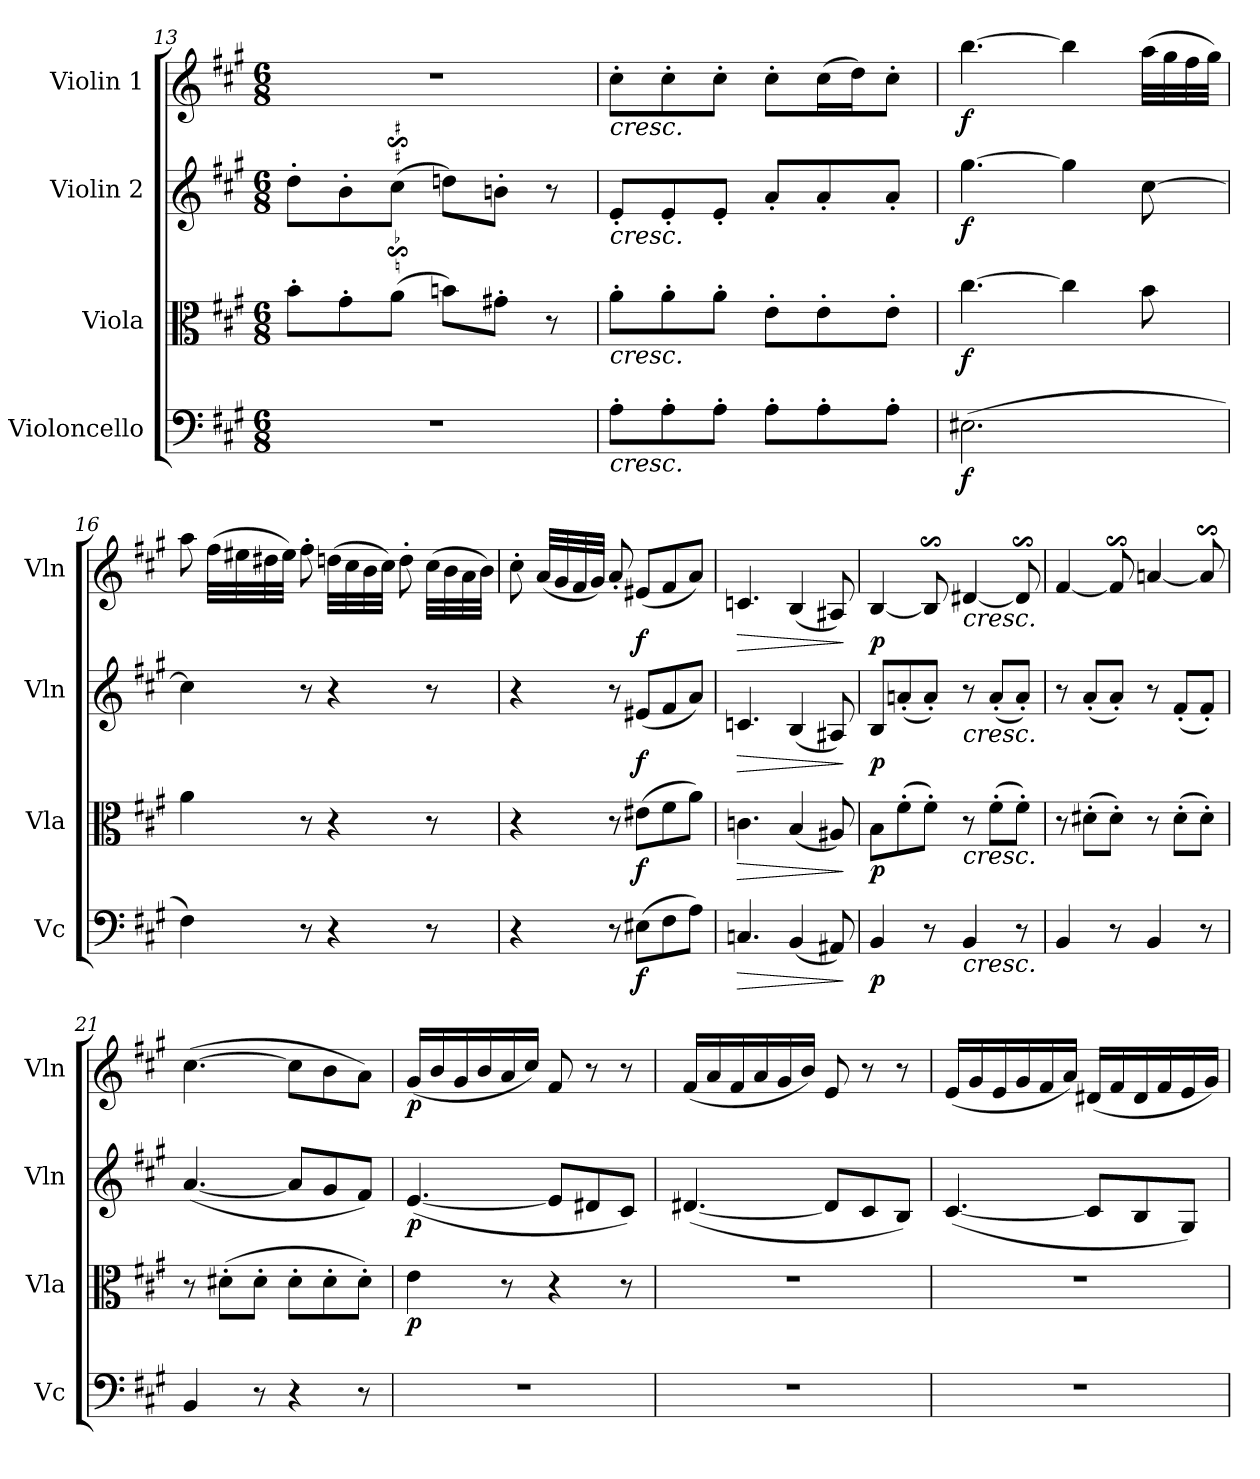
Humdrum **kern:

**kern	**dynam	**kern	**dynam	**kern	**dynam	**kern	**dynam
*part4	*part4	*part3	*part3	*part2	*part2	*part1	*part1
*staff4	*staff4	*staff3	*staff3	*staff2	*staff2	*staff1	*staff1
*I"Violoncello	*	*I"Viola	*	*I"Violin 2	*	*I"Violin 1	*
*I'Vc	*	*I'Vla	*	*I'Vln	*	*I'Vln	*
*clefF4	*	*clefC3	*	*clefG2	*	*clefG2	*
*k[f#c#g#]	*	*k[f#c#g#]	*	*k[f#c#g#]	*	*k[f#c#g#]	*
*M6/8	*	*M6/8	*	*M6/8	*	*M6/8	*
=13	=13	=13	=13	=13	=13	=13	=13
2.r	.	8b'\L	.	8dd'\L	.	2.r	.
.	.	8g#'\	.	8b'\	.	.	.
.	.	(8as$Ss\J	.	(8cc#s$sS\J	.	.	.
.	.	8b\L)	.	8dd\L)	.	.	.
.	.	8g#'\J	.	8b'\J	.	.	.
.	.	8r	.	8r	.	.	.
!!LO:PB:g=z
=14	=14	=14	=14	=14	=14	=14	=14
!	!	!	!	!	!	!LO:TX:b:i:t=cresc.	!
!	!	!	!	!LO:TX:b:i:t=cresc.	!	!	!
!	!	!LO:TX:b:i:t=cresc.	!	!	!	!	!
!LO:TX:b:i:t=cresc.	!	!	!	!	!	!	!
8A'\L	.	8a'\L	.	8e'/L	.	8cc#'\L	.
8A'\	.	8a'\	.	8e'/	.	8cc#'\	.
8A'\J	.	8a'\J	.	8e'/J	.	8cc#'\J	.
8A'\L	.	8e'\L	.	8a'/L	.	8cc#'\L	.
8A'\	.	8e'\	.	8a'/	.	(16cc#\L	.
.	.	.	.	.	.	16dd\J)	.
8A'\J	.	8e'\J	.	8a'/J	.	8cc#'\J	.
=15	=15	=15	=15	=15	=15	=15	=15
!	!LO:DY:b	!	!LO:DY:b	!	!LO:DY:b	!	!LO:DY:b
(2.E#X\	f	[4.cc#\	f	[4.gg#\	f	[4.bb\	f
.	.	4cc#\]	.	4gg#\]	.	4bb\]	.
.	.	8b\	.	[8cc#\	.	(32aa\LLL	.
.	.	.	.	.	.	32gg#\	.
.	.	.	.	.	.	32ff#\	.
.	.	.	.	.	.	32gg#\JJJ)	.
!!LO:LB:g=z
=16	=16	=16	=16	=16	=16	=16	=16
4F#\)	.	4a\	.	4cc#\]	.	8aa\	.
.	.	.	.	.	.	(32ff#\LLL	.
.	.	.	.	.	.	32ee#X\	.
.	.	.	.	.	.	32dd#X\	.
.	.	.	.	.	.	32ee#\JJJ)	.
8r	.	8r	.	8r	.	8ff#'\	.
4r	.	4r	.	4r	.	(32ddn\LLL	.
.	.	.	.	.	.	32cc#\	.
.	.	.	.	.	.	32b\	.
.	.	.	.	.	.	32cc#\JJJ)	.
.	.	.	.	.	.	8dd'\	.
8r	.	8r	.	8r	.	(32cc#\LLL	.
.	.	.	.	.	.	32b\	.
.	.	.	.	.	.	32a\	.
.	.	.	.	.	.	32b\JJJ)	.
=17	=17	=17	=17	=17	=17	=17	=17
4r	.	4r	.	4r	.	8cc#'\	.
.	.	.	.	.	.	(32a/LLL	.
.	.	.	.	.	.	32g#/	.
.	.	.	.	.	.	32f#/	.
.	.	.	.	.	.	32g#/JJJ)	.
8r	.	8r	.	8r	.	8a'/	.
!	!LO:DY:b	!	!LO:DY:b	!	!LO:DY:b	!	!LO:DY:b
(8E#X\L	f	(8e#X\L	f	(8e#X/L	f	(8e#X/L	f
8F#\	.	8f#\	.	8f#/	.	8f#/	.
8A\J)	.	8a\J)	.	8a/J)	.	8a/J)	.
=18	=18	=18	=18	=18	=18	=18	=18
!	!LO:HP:b	!	!LO:HP:b	!	!LO:HP:b	!	!LO:HP:b
4.Cn/	>	4.cn\	>	4.cn/	>	4.cn/	>
(4BB/	.	(4B/	.	(4B/	.	(4B/	.
8AA#X/)	.	8A#X/)	.	8A#X/)	.	8A#X/)	.
.	]	.	]	.	]	.	]
=19	=19	=19	=19	=19	=19	=19	=19
!	!LO:DY:b	!	!LO:DY:b	!	!LO:DY:b	!	!LO:DY:b
4BB/	p	8B\L	p	8B/L	p	[4B/	p
.	.	(8f#'\	.	(8an'/	.	.	.
8r	.	8f#'\J)	.	8a'/J)	.	8Bs$SS/]	.
!	!	!	!	!	!	!LO:TX:b:i:t=cresc.	!
!	!	!	!	!LO:TX:b:i:t=cresc.	!	!	!
!	!	!LO:TX:b:i:t=cresc.	!	!	!	!	!
!LO:TX:b:i:t=cresc.	!	!	!	!	!	!	!
4BB/	.	8r	.	8r	.	[4d#X/	.
.	.	(8f#'\L	.	(8a'/L	.	.	.
8r	.	8f#'\J)	.	8a'/J)	.	8d#s$sS/]	.
!!LO:LB:g=z
=20	=20	=20	=20	=20	=20	=20	=20
4BB/	.	8r	.	8r	.	[4f#/	.
.	.	(8d#X'\L	.	(8a'/L	.	.	.
8r	.	8d#'\J)	.	8a'/J)	.	8f#s$SS/]	.
4BB/	.	8r	.	8r	.	[4an/	.
.	.	(8d#'\L	.	(8f#'/L	.	.	.
8r	.	8d#'\J)	.	8f#'/J)	.	8as$Ss/]	.
!!LO:LB:g=z
=21	=21	=21	=21	=21	=21	=21	=21
4BB/	.	8r	.	([4.a/	.	([4.cc#\	.
.	.	(8d#X'\L	.	.	.	.	.
8r	.	8d#'\J	.	.	.	.	.
4r	.	8d#'\L	.	8a/L]	.	8cc#\L]	.
.	.	8d#'\	.	8g#/	.	8b\	.
8r	.	8d#'\J)	.	8f#/J)	.	8a\J)	.
=22	=22	=22	=22	=22	=22	=22	=22
!	!	!	!LO:DY:b	!	!LO:DY:b	!	!LO:DY:b
2.r	.	4e\	p	([4.e/	p	(16g#/LL	p
.	.	.	.	.	.	16b/	.
.	.	.	.	.	.	16g#/	.
.	.	.	.	.	.	16b/	.
.	.	8r	.	.	.	16a/	.
.	.	.	.	.	.	16cc#/JJ)	.
.	.	4r	.	8e/L]	.	8f#/	.
.	.	.	.	8d#X/	.	8r	.
.	.	8r	.	8c#/J)	.	8r	.
=23	=23	=23	=23	=23	=23	=23	=23
2.r	.	2.r	.	([4.d#X/	.	(16f#/LL	.
.	.	.	.	.	.	16a/	.
.	.	.	.	.	.	16f#/	.
.	.	.	.	.	.	16a/	.
.	.	.	.	.	.	16g#/	.
.	.	.	.	.	.	16b/JJ)	.
.	.	.	.	8d#/L]	.	8e/	.
.	.	.	.	8c#/	.	8r	.
.	.	.	.	8B/J)	.	8r	.
=24	=24	=24	=24	=24	=24	=24	=24
2.r	.	2.r	.	([4.c#/	.	(16e/LL	.
.	.	.	.	.	.	16g#/	.
.	.	.	.	.	.	16e/	.
.	.	.	.	.	.	16g#/	.
.	.	.	.	.	.	16f#/	.
.	.	.	.	.	.	16a/JJ)	.
.	.	.	.	8c#/L]	.	(16d#X/LL	.
.	.	.	.	.	.	16f#/	.
.	.	.	.	8B/	.	16d#/	.
.	.	.	.	.	.	16f#/	.
.	.	.	.	8G#/J)	.	16e/	.
.	.	.	.	.	.	16g#/JJ)	.
=	=	=	=	=	=	=	=
*-	*-	*-	*-	*-	*-	*-	*-
